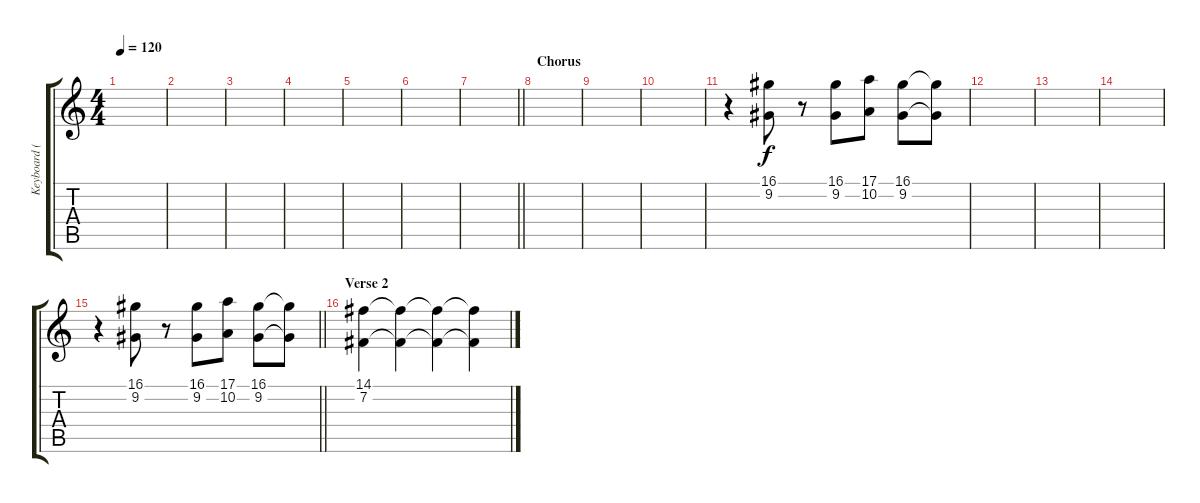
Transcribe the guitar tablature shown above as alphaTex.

\track ("Keyboard (right hand)" "Keyboard (") {instrument electricgrandpiano}
\staff {score tabs}
\tuning (E4 B3 G3 D3 A2 E2) {hide}
\ts (4 4)
\tempo 120
\clef g2
\ks c
|
|
|
|
|
|
\barLineRight lightlight
|
\section ("" "Chorus")
|
|
|
r.4{volume 11 instrument stringensemble1} (16.1 9.2).8 r.8 (16.1 9.2).8 (17.1 10.2).8 (16.1 9.2).8 (16.1{t} 9.2{t}).8 |
|
|
|
\barLineRight lightlight
r.4{volume 11 instrument stringensemble1} (16.1 9.2).8 r.8 (16.1 9.2).8 (17.1 10.2).8 (16.1 9.2).8 (16.1{t} 9.2{t}).8 |
\section ("" "Verse 2")
(14.1 7.2).4{volume 8 instrument stringensemble1} (14.1{t} 7.2{t}).4{volume 6 instrument stringensemble1} (14.1{t} 7.2{t}).4{volume 4 instrument stringensemble1} (14.1{t} 7.2{t}).4{volume 2 instrument stringensemble1}
